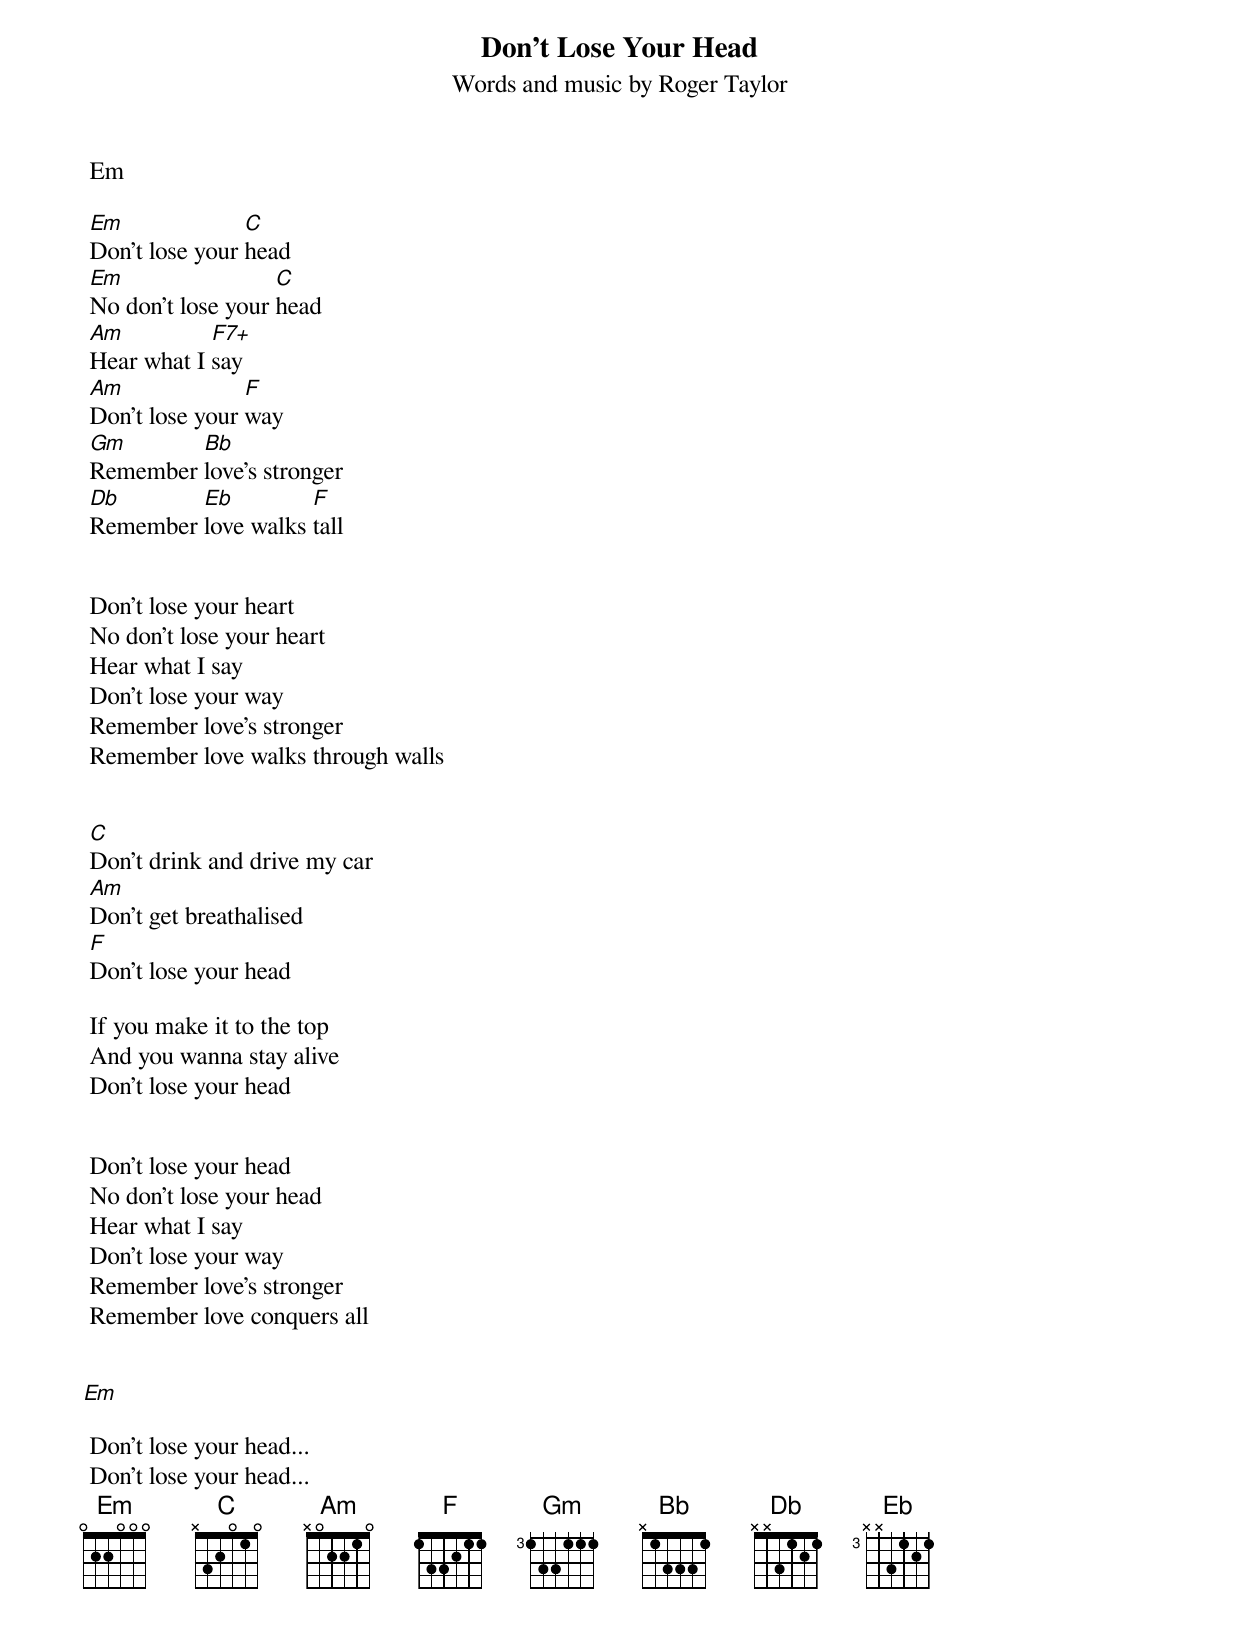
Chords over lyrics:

Don't Lose Your Head
Words and music by Roger Taylor
Tabbed in February 2003 by Alberto Orlandini


 Em

 Em              C
 Don't lose your head
 Em                 C
 No don't lose your head
 Am          F7+
 Hear what I say
 Am              F
 Don't lose your way
 Gm       Bb
 Remember love's stronger
 Db       Eb         F
 Remember love walks tall


 Don't lose your heart
 No don't lose your heart
 Hear what I say
 Don't lose your way
 Remember love's stronger
 Remember love walks through walls


 C
 Don't drink and drive my car
 Am
 Don't get breathalised
 F
 Don't lose your head

 If you make it to the top
 And you wanna stay alive
 Don't lose your head


 Don't lose your head
 No don't lose your head
 Hear what I say
 Don't lose your way
 Remember love's stronger
 Remember love conquers all


 Em

 Don't lose your head...
 Don't lose your head...
